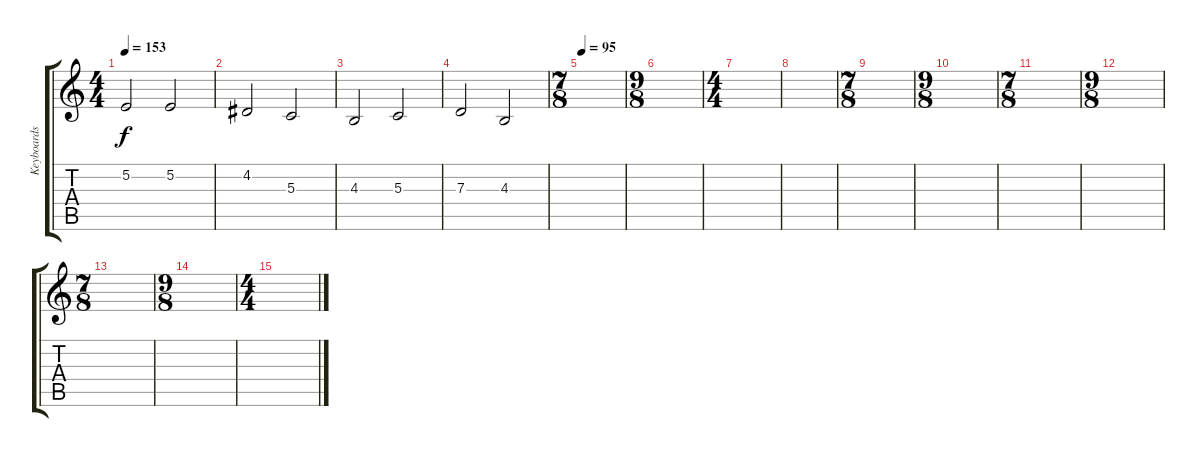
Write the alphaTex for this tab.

\track ("Keyboards" "Keyboards") {instrument churchorgan}
\staff {score tabs}
\tuning (E4 B3 G3 D3 A2 E2) {hide}
\ts (4 4)
\tempo 153
\clef g2
\ks c
5.2.2{dy f} 5.2.2 |
4.2.2 5.3.2 |
4.3.2 5.3.2 |
7.3.2 4.3.2 |
\ts (7 8)
\tempo 95
|
\ts (9 8)
|
\ts (4 4)
|
|
\ts (7 8)
|
\ts (9 8)
|
\ts (7 8)
|
\ts (9 8)
|
\ts (7 8)
|
\ts (9 8)
|
\ts (4 4)
